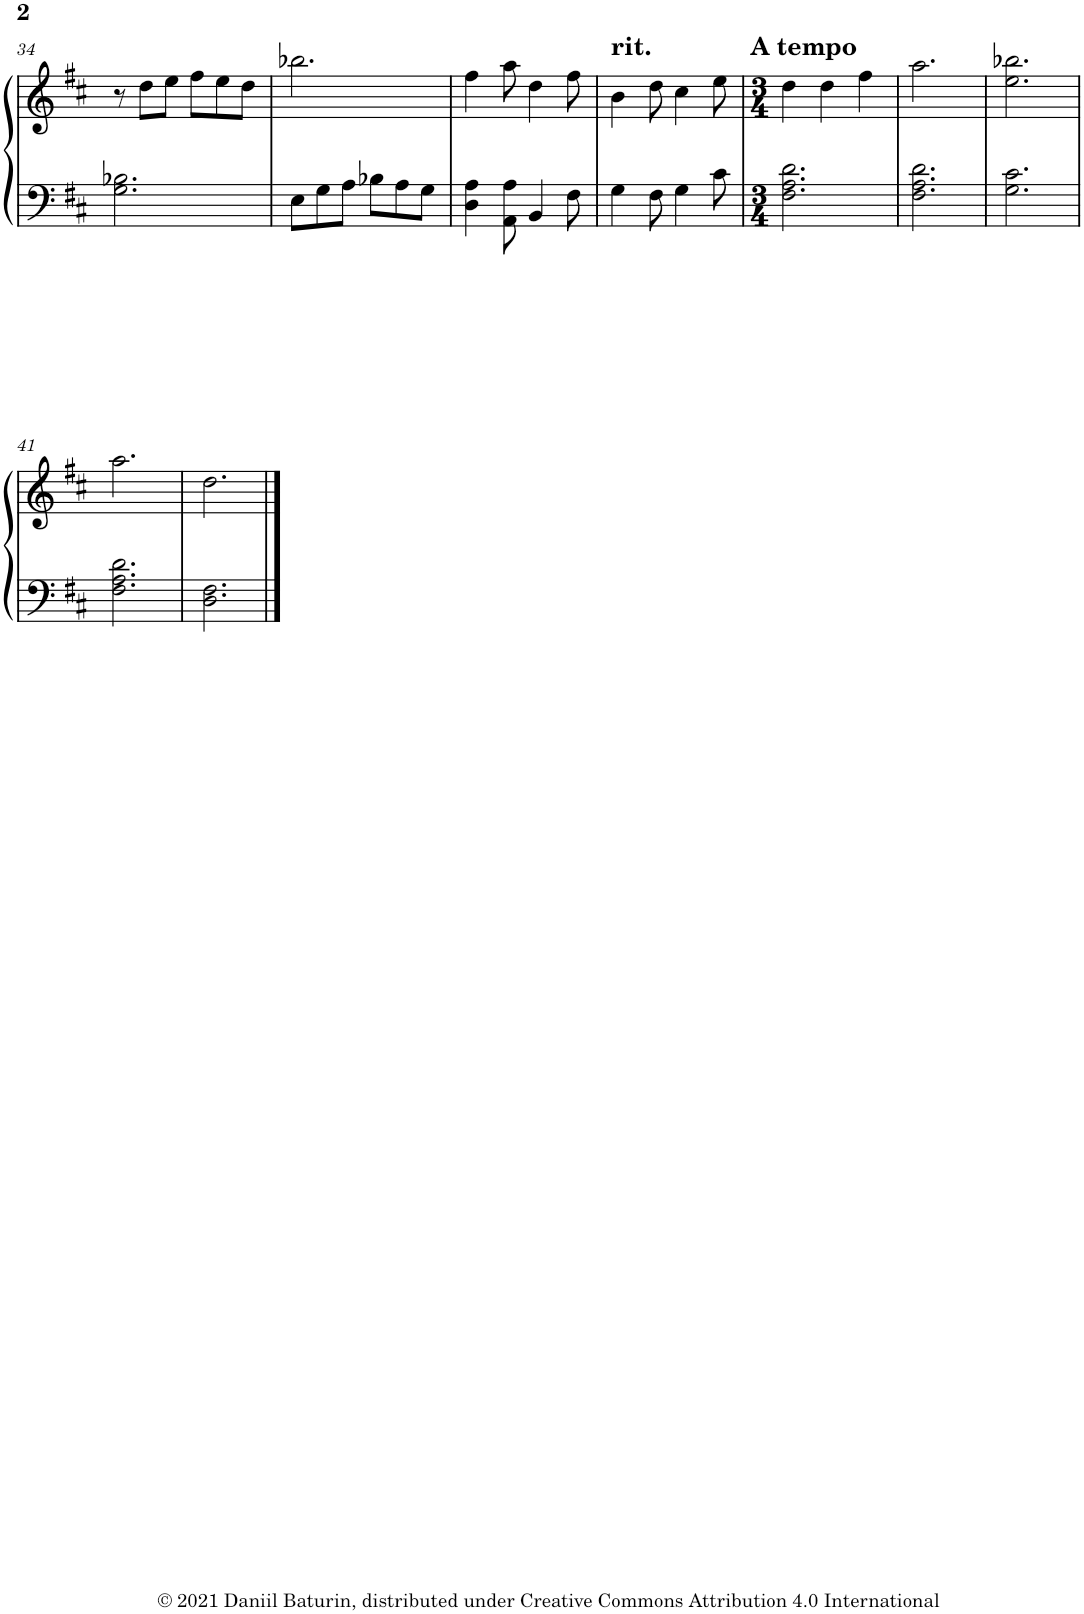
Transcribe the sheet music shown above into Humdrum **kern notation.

**kern	**kern
*part1	*part1
*staff2	*staff1
*I"Piano	*
*I'Pno.	*
!!LO:PB:g=z
*clefF4	*clefG2
*k[f#c#]	*k[f#c#]
*M6/8	*M6/8
=34	=34
2.G\ 2.B-X\	8r
.	8dd\L
.	8ee\J
.	8ff#\L
.	8ee\
.	8dd\J
=35	=35
8E\L	2.bb-X\
8G\	.
8A\J	.
8B-X\L	.
8A\	.
8G\J	.
=36	=36
4D\ 4A\	4ff#\
8AA\ 8A\	8aa\
4BB/	4dd\
8F#\	8ff#\
=37	=37
!	!LO:TX:a:B:t=rit.
4G\	4b\
8F#\	8dd\
4G\	4cc#\
8c#\	8ee\
=38	=38
*M3/4	*M3/4
!	!LO:TX:a:B:t=A tempo
2.F#\ 2.A\ 2.d\	4dd\
.	4dd\
.	4ff#\
=39	=39
2.F#\ 2.A\ 2.d\	2.aa\
=40	=40
2.G\ 2.c#\	2.ee\ 2.bb-X\
!!LO:LB:g=z
=41	=41
2.F#\ 2.A\ 2.d\	2.aa\
=42	=42
2.D\ 2.F#\	2.dd\
==	==
*-	*-
